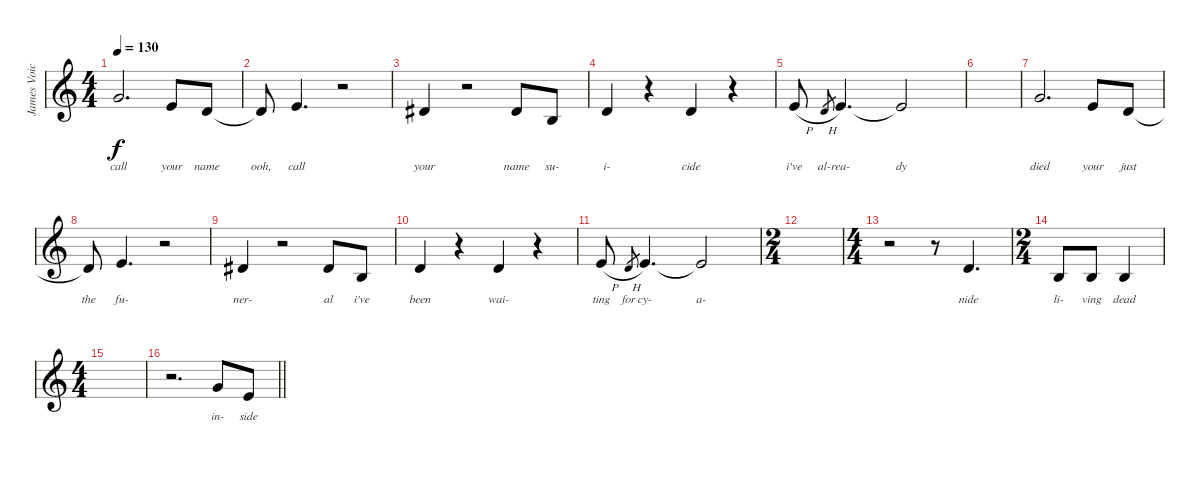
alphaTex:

\track ("James Voice" "James Voic") {instrument cello}
\staff {score}
\tuning (E4 B3 G3 D3 A2 E2) {hide}
\ts (4 4)
\tempo 130
\clef g2
\ks c
3.1.2{d lyrics (0 "call") lyrics (1 "") lyrics (2 "") lyrics (3 "") lyrics (4 "") dy f} 0.1.8{lyrics (0 "your") lyrics (1 "") lyrics (2 "") lyrics (3 "") lyrics (4 "")} 3.2.8{lyrics (0 "name") lyrics (1 "") lyrics (2 "") lyrics (3 "") lyrics (4 "")} |
3.2{t}.8{lyrics (0 "ooh,") lyrics (1 "") lyrics (2 "") lyrics (3 "") lyrics (4 "")} 0.1.4{d lyrics (0 "call") lyrics (1 "") lyrics (2 "") lyrics (3 "") lyrics (4 "")} r.2 |
4.2.4{lyrics (0 "your") lyrics (1 "") lyrics (2 "") lyrics (3 "") lyrics (4 "")} r.2 4.2.8{lyrics (0 "name") lyrics (1 "") lyrics (2 "") lyrics (3 "") lyrics (4 "")} 0.2.8{lyrics (0 "su-") lyrics (1 "") lyrics (2 "") lyrics (3 "") lyrics (4 "")} |
3.2.4{lyrics (0 "i-") lyrics (1 "") lyrics (2 "") lyrics (3 "") lyrics (4 "")} r.4 3.2.4{lyrics (0 "cide") lyrics (1 "") lyrics (2 "") lyrics (3 "") lyrics (4 "")} r.4 |
5.2{h}.8{lyrics (0 "i've") lyrics (1 "") lyrics (2 "") lyrics (3 "") lyrics (4 "")} 3.2{h}.8{lyrics (0 "al-") lyrics (1 "") lyrics (2 "") lyrics (3 "") lyrics (4 "") gr} 5.2.4{d lyrics (0 "rea-") lyrics (1 "") lyrics (2 "") lyrics (3 "") lyrics (4 "")} 5.2{t}.2{lyrics (0 "dy") lyrics (1 "") lyrics (2 "") lyrics (3 "") lyrics (4 "")} |
|
3.1.2{d lyrics (0 "died") lyrics (1 "") lyrics (2 "") lyrics (3 "") lyrics (4 "")} 0.1.8{lyrics (0 "your") lyrics (1 "") lyrics (2 "") lyrics (3 "") lyrics (4 "")} 3.2.8{lyrics (0 "just") lyrics (1 "") lyrics (2 "") lyrics (3 "") lyrics (4 "")} |
3.2{t}.8{lyrics (0 "the") lyrics (1 "") lyrics (2 "") lyrics (3 "") lyrics (4 "")} 0.1.4{d lyrics (0 "fu-") lyrics (1 "") lyrics (2 "") lyrics (3 "") lyrics (4 "")} r.2 |
4.2.4{lyrics (0 "ner-") lyrics (1 "") lyrics (2 "") lyrics (3 "") lyrics (4 "")} r.2 4.2.8{lyrics (0 "al") lyrics (1 "") lyrics (2 "") lyrics (3 "") lyrics (4 "")} 0.2.8{lyrics (0 "i've") lyrics (1 "") lyrics (2 "") lyrics (3 "") lyrics (4 "")} |
3.2.4{lyrics (0 "been") lyrics (1 "") lyrics (2 "") lyrics (3 "") lyrics (4 "")} r.4 3.2.4{lyrics (0 "wai-") lyrics (1 "") lyrics (2 "") lyrics (3 "") lyrics (4 "")} r.4 |
5.2{h}.8{lyrics (0 "ting") lyrics (1 "") lyrics (2 "") lyrics (3 "") lyrics (4 "")} 3.2{h}.8{lyrics (0 "for") lyrics (1 "") lyrics (2 "") lyrics (3 "") lyrics (4 "") gr} 5.2.4{d lyrics (0 "cy-") lyrics (1 "") lyrics (2 "") lyrics (3 "") lyrics (4 "")} 5.2{t}.2{lyrics (0 "a-") lyrics (1 "") lyrics (2 "") lyrics (3 "") lyrics (4 "")} |
\ts (2 4)
|
\ts (4 4)
r.2 r.8 3.2{pm}.4{d lyrics (0 "nide") lyrics (1 "") lyrics (2 "") lyrics (3 "") lyrics (4 "")} |
\ts (2 4)
0.2{pm}.8{lyrics (0 "li-") lyrics (1 "") lyrics (2 "") lyrics (3 "") lyrics (4 "")} 0.2{pm}.8{lyrics (0 "ving") lyrics (1 "") lyrics (2 "") lyrics (3 "") lyrics (4 "")} 0.2{pm}.4{lyrics (0 "dead") lyrics (1 "") lyrics (2 "") lyrics (3 "") lyrics (4 "")} |
\ts (4 4)
|
\barLineRight lightlight
r.2{d} 3.1.8{lyrics (0 "in-") lyrics (1 "") lyrics (2 "") lyrics (3 "") lyrics (4 "")} 0.1.8{lyrics (0 "side") lyrics (1 "") lyrics (2 "") lyrics (3 "") lyrics (4 "")}
